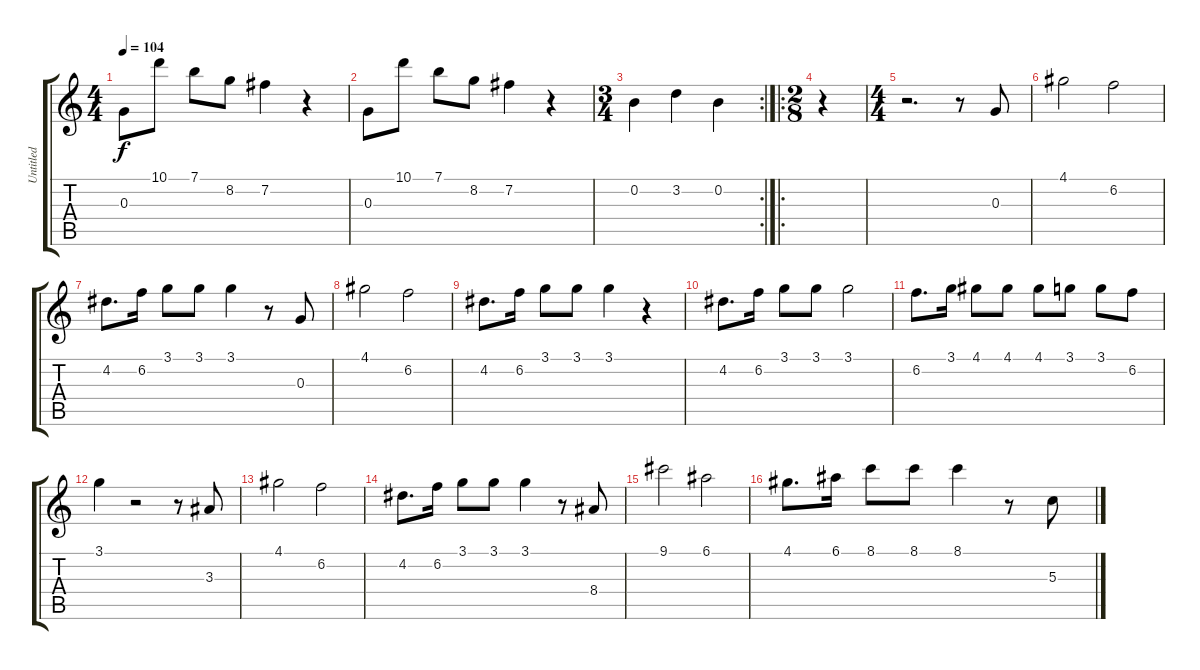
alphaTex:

\track ("Untitled" "Untitled") {instrument acousticguitarnylon}
\staff {score tabs}
\tuning (E4 B3 G3 D3 A2 E2) {hide}
\ts (4 4)
\tempo 104
\clef g2
\ks c
0.3.8{dy f} 10.1.8 7.1.8 8.2.8 7.2.4 r.4 |
0.3.8 10.1.8 7.1.8 8.2.8 7.2.4 r.4 |
\rc 2
\ts (3 4)
0.2.4 3.2.4 0.2.4 |
\ro
\ts (2 8)
r.4 |
\ts (4 4)
r.2{d} r.8 0.3.8 |
4.1.2 6.2.2 |
4.2.8{d} 6.2.16 3.1.8 3.1.8 3.1.4 r.8 0.3.8 |
4.1.2 6.2.2 |
4.2.8{d} 6.2.16 3.1.8 3.1.8 3.1.4 r.4 |
4.2.8{d} 6.2.16 3.1.8 3.1.8 3.1.2 |
6.2.8{d} 3.1.16 4.1.8 4.1.8 4.1.8 3.1.8 3.1.8 6.2.8 |
3.1.4 r.2 r.8 3.3.8 |
4.1.2 6.2.2 |
4.2.8{d} 6.2.16 3.1.8 3.1.8 3.1.4 r.8 8.4.8 |
9.1.2 6.1.2 |
4.1.8{d} 6.1.16 8.1.8 8.1.8 8.1.4 r.8 5.3.8
